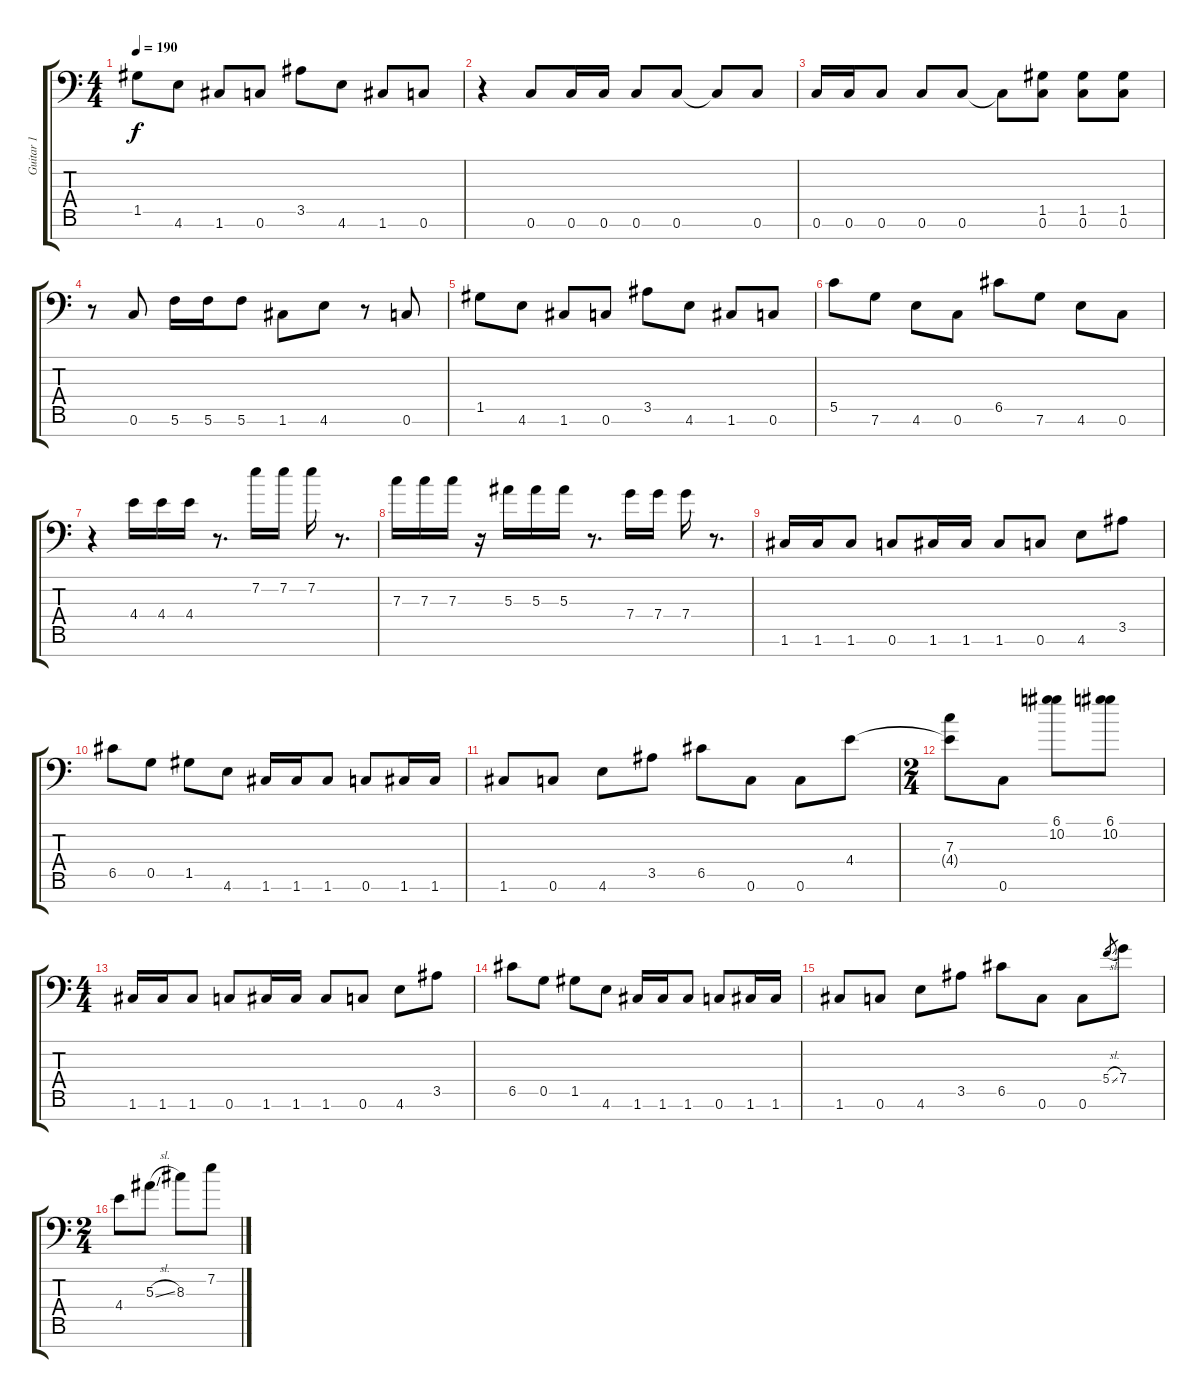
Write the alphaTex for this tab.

\track ("Guitar 1" "Guitar 1") {instrument distortionguitar}
\staff {score tabs}
\tuning (D4 A3 F3 C3 G2 C2 G1) {hide}
\ts (4 4)
\tempo 190
\clef f4
\ks c
1.5.8{dy f} 4.6.8 1.6.8 0.6.8 3.5.8 4.6.8 1.6.8 0.6.8 |
r.4 0.6.8 0.6.16 0.6.16 0.6.8 0.6.8 0.6{t}.8 0.6.8 |
0.6.16 0.6.16 0.6.8 0.6.8 0.6.8 0.6{t}.8 (1.5 0.6).8 (1.5 0.6).8 (1.5 0.6).8 |
r.8 0.6.8 5.6.16 5.6.16 5.6.8 1.6.8 4.6.8 r.8 0.6.8 |
1.5.8 4.6.8 1.6.8 0.6.8 3.5.8 4.6.8 1.6.8 0.6.8 |
5.5.8 7.6.8 4.6.8 0.6.8 6.5.8 7.6.8 4.6.8 0.6.8 |
r.4 4.4.16 4.4.16 4.4.16 r.8{d} 7.2.16 7.2.16 7.2.16 r.8{d} |
7.3.16 7.3.16 7.3.16 r.16 5.3.16 5.3.16 5.3.16 r.8{d} 7.4.16 7.4.16 7.4.16 r.8{d} |
1.6.16 1.6.16 1.6.8 0.6.8 1.6.16 1.6.16 1.6.8 0.6.8 4.6.8 3.5.8 |
6.5.8 0.5.8 1.5.8 4.6.8 1.6.16 1.6.16 1.6.8 0.6.8 1.6.16 1.6.16 |
1.6.8 0.6.8 4.6.8 3.5.8 6.5.8 0.6.8 0.6.8 4.4.8 |
\ts (2 4)
(7.3 4.4{t}).8 0.6.8 (6.1 10.2).8 (6.1 10.2).8 |
\ts (4 4)
1.6.16 1.6.16 1.6.8 0.6.8 1.6.16 1.6.16 1.6.8 0.6.8 4.6.8 3.5.8 |
6.5.8 0.5.8 1.5.8 4.6.8 1.6.16 1.6.16 1.6.8 0.6.8 1.6.16 1.6.16 |
1.6.8 0.6.8 4.6.8 3.5.8 6.5.8 0.6.8 0.6.8 5.4{sl}.8{gr} 7.4.8 |
\ts (2 4)
4.4.8 5.3{sl}.8 8.3.8 7.2.8
